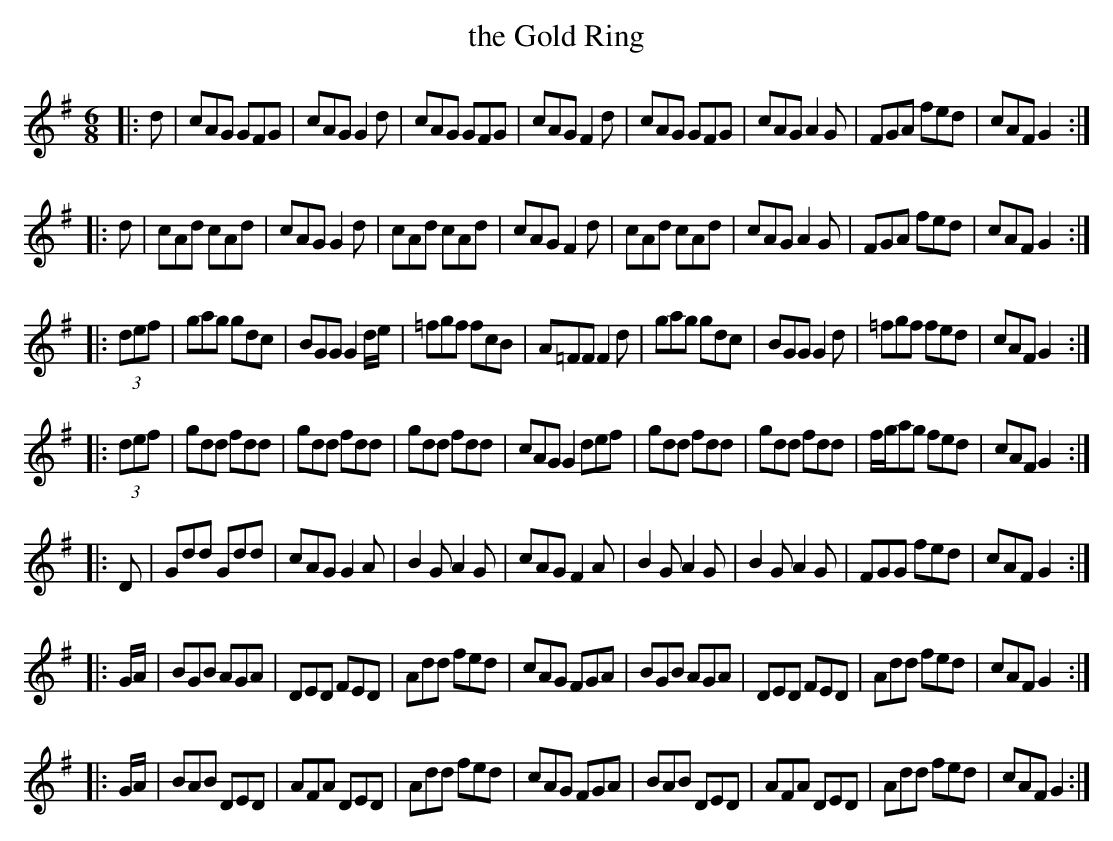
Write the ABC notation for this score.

X:1
T: the Gold Ring
M:6/8
K:G
|: d | cAG GFG | cAG G2 d | cAG GFG | cAG F2 d | cAG GFG | cAG A2G | FGA fed | cAF G2 :|
|: d | cAd cAd | cAG G2 d | cAd cAd | cAG F2 d | cAd cAd | cAG A2 G | FGA fed | cAF G2 :|
|: (3def | gag gdc | BGG G2 d/e/ | =fgf fcB | A=FF F2d | gag gdc | BGG G2 d | =fgf fed |  cAF G2 :|
|: (3def | gdd fdd | gdd fdd | gdd fdd | cAG G2 def | gdd fdd | gdd fdd |  f/g/ag fed | cAF G2 :|
|: D | Gdd Gdd | cAG G2A | B2G A2G | cAG F2A |  B2G A2G | B2G A2G | FGG fed | cAF G2 :|
|: G/A/ | BGB AGA | DED FED |  Add fed | cAG FGA | BGB AGA | DED FED | Add fed | cAF G2 :|
|: G/A/ | BAB DED |  AFA DED | Add fed | cAG FGA | BAB DED | AFA DED | Add fed | cAF G2 :|
